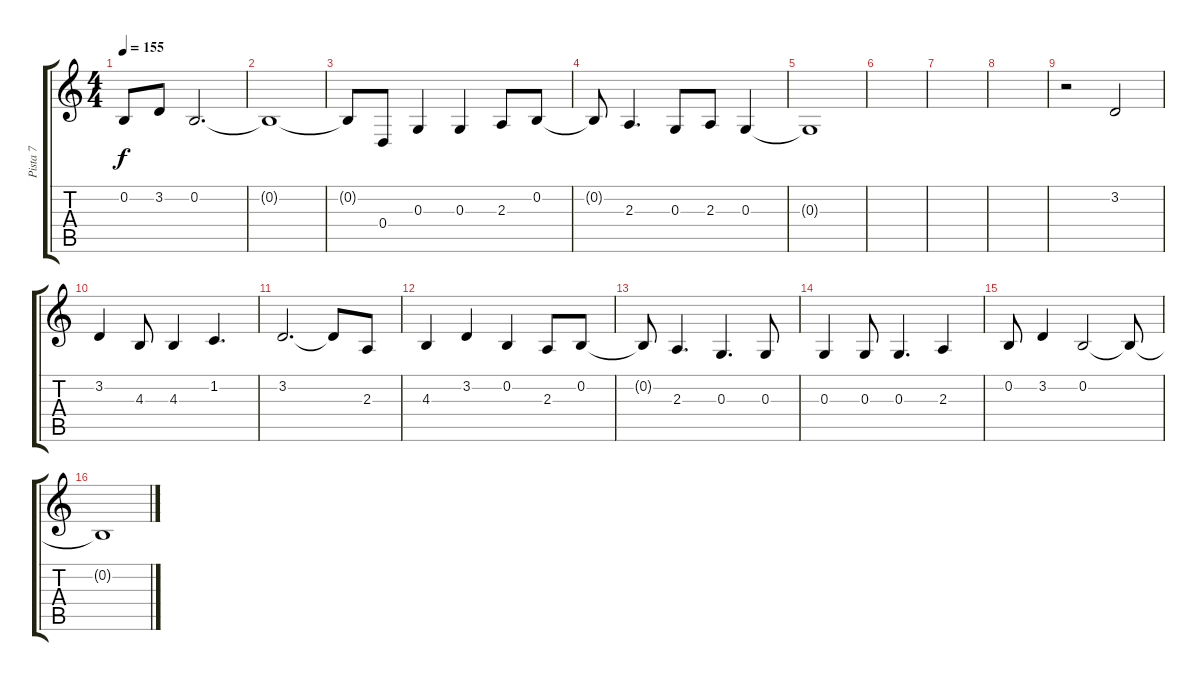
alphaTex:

\track ("Pista 7" "Pista 7") {instrument electricgrandpiano}
\staff {score tabs}
\tuning (E4 B3 G3 D3 A2 E2) {hide}
\ts (4 4)
\tempo 155
\clef g2
\ks c
0.2.8{dy f} 3.2.8 0.2.2{d} |
0.2{t}.1 |
0.2{t}.8 0.4.8 0.3.4 0.3.4 2.3.8 0.2.8 |
0.2{t}.8 2.3.4{d} 0.3.8 2.3.8 0.3.4 |
0.3{t}.1 |
|
|
|
r.2 3.2.2 |
3.2.4 4.3.8 4.3.4 1.2.4{d} |
3.2.2{d} 3.2{t}.8 2.3.8 |
4.3.4 3.2.4 0.2.4 2.3.8 0.2.8 |
0.2{t}.8 2.3.4{d} 0.3.4{d} 0.3.8 |
0.3.4 0.3.8 0.3.4{d} 2.3.4 |
0.2.8 3.2.4 0.2.2 0.2{t}.8 |
0.2{t}.1
